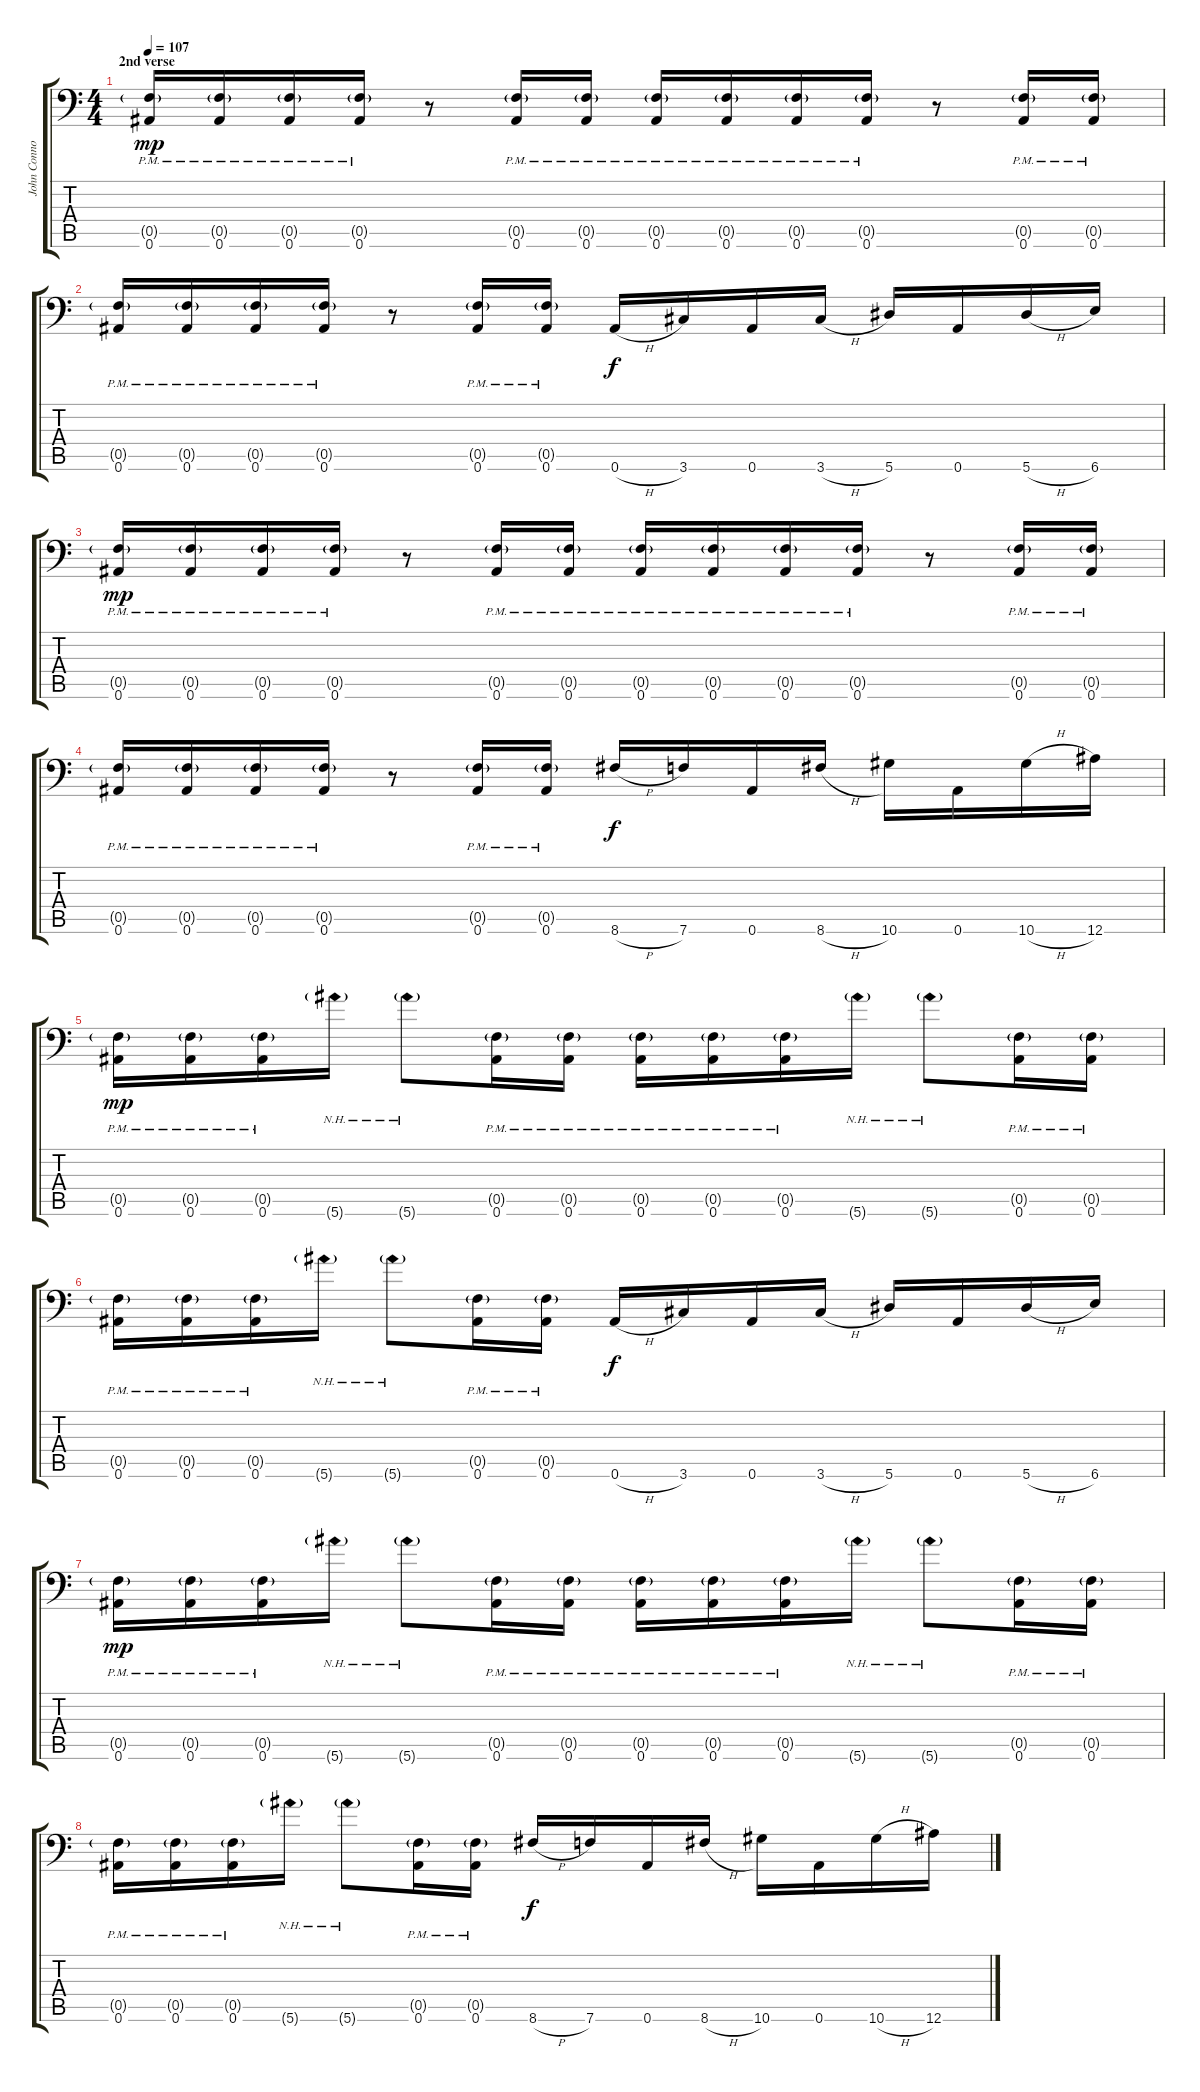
\track ("John Connolly" "John Conno") {instrument distortionguitar}
\staff {score tabs}
\tuning (Bb3 F3 Eb3 Bb2 F2 Bb1) {hide}
\ts (4 4)
\section ("" "2nd verse")
\tempo 107
\clef f4
\ks c
(0.5{g pm} 0.6{pm}).16{dy mp} (0.5{g pm} 0.6{pm}).16 (0.5{g pm} 0.6{pm}).16 (0.5{g pm} 0.6{pm}).16 r.8 (0.5{g pm} 0.6{pm}).16 (0.5{g pm} 0.6{pm}).16 (0.5{g pm} 0.6{pm}).16 (0.5{g pm} 0.6{pm}).16 (0.5{g pm} 0.6{pm}).16 (0.5{g pm} 0.6{pm}).16 r.8 (0.5{g pm} 0.6{pm}).16 (0.5{g pm} 0.6{pm}).16 |
(0.5{g pm} 0.6{pm}).16 (0.5{g pm} 0.6{pm}).16 (0.5{g pm} 0.6{pm}).16 (0.5{g pm} 0.6{pm}).16 r.8 (0.5{g pm} 0.6{pm}).16 (0.5{g pm} 0.6{pm}).16 0.6{h}.16{dy f} 3.6.16 0.6.16 3.6{h}.16 5.6.16 0.6.16 5.6{h}.16 6.6.16 |
(0.5{g pm} 0.6{pm}).16{dy mp} (0.5{g pm} 0.6{pm}).16 (0.5{g pm} 0.6{pm}).16 (0.5{g pm} 0.6{pm}).16 r.8 (0.5{g pm} 0.6{pm}).16 (0.5{g pm} 0.6{pm}).16 (0.5{g pm} 0.6{pm}).16 (0.5{g pm} 0.6{pm}).16 (0.5{g pm} 0.6{pm}).16 (0.5{g pm} 0.6{pm}).16 r.8 (0.5{g pm} 0.6{pm}).16 (0.5{g pm} 0.6{pm}).16 |
(0.5{g pm} 0.6{pm}).16 (0.5{g pm} 0.6{pm}).16 (0.5{g pm} 0.6{pm}).16 (0.5{g pm} 0.6{pm}).16 r.8 (0.5{g pm} 0.6{pm}).16 (0.5{g pm} 0.6{pm}).16 8.6{h}.16{dy f} 7.6.16 0.6.16 8.6{h}.16 10.6.16 0.6.16 10.6{h}.16 12.6.16 |
(0.5{g pm} 0.6{pm}).16{dy mp} (0.5{g pm} 0.6{pm}).16 (0.5{g pm} 0.6{pm}).16 5.6{nh g}.16 5.6{nh g}.8 (0.5{g pm} 0.6{pm}).16 (0.5{g pm} 0.6{pm}).16 (0.5{g pm} 0.6{pm}).16 (0.5{g pm} 0.6{pm}).16 (0.5{g pm} 0.6{pm}).16 5.6{nh g}.16 5.6{nh g}.8 (0.5{g pm} 0.6{pm}).16 (0.5{g pm} 0.6{pm}).16 |
(0.5{g pm} 0.6{pm}).16 (0.5{g pm} 0.6{pm}).16 (0.5{g pm} 0.6{pm}).16 5.6{nh g}.16 5.6{nh g}.8 (0.5{g pm} 0.6{pm}).16 (0.5{g pm} 0.6{pm}).16 0.6{h}.16{dy f} 3.6.16 0.6.16 3.6{h}.16 5.6.16 0.6.16 5.6{h}.16 6.6.16 |
(0.5{g pm} 0.6{pm}).16{dy mp} (0.5{g pm} 0.6{pm}).16 (0.5{g pm} 0.6{pm}).16 5.6{nh g}.16 5.6{nh g}.8 (0.5{g pm} 0.6{pm}).16 (0.5{g pm} 0.6{pm}).16 (0.5{g pm} 0.6{pm}).16 (0.5{g pm} 0.6{pm}).16 (0.5{g pm} 0.6{pm}).16 5.6{nh g}.16 5.6{nh g}.8 (0.5{g pm} 0.6{pm}).16 (0.5{g pm} 0.6{pm}).16 |
(0.5{g pm} 0.6{pm}).16 (0.5{g pm} 0.6{pm}).16 (0.5{g pm} 0.6{pm}).16 5.6{nh g}.16 5.6{nh g}.8 (0.5{g pm} 0.6{pm}).16 (0.5{g pm} 0.6{pm}).16 8.6{h}.16{dy f} 7.6.16 0.6.16 8.6{h}.16 10.6.16 0.6.16 10.6{h}.16 12.6.16
